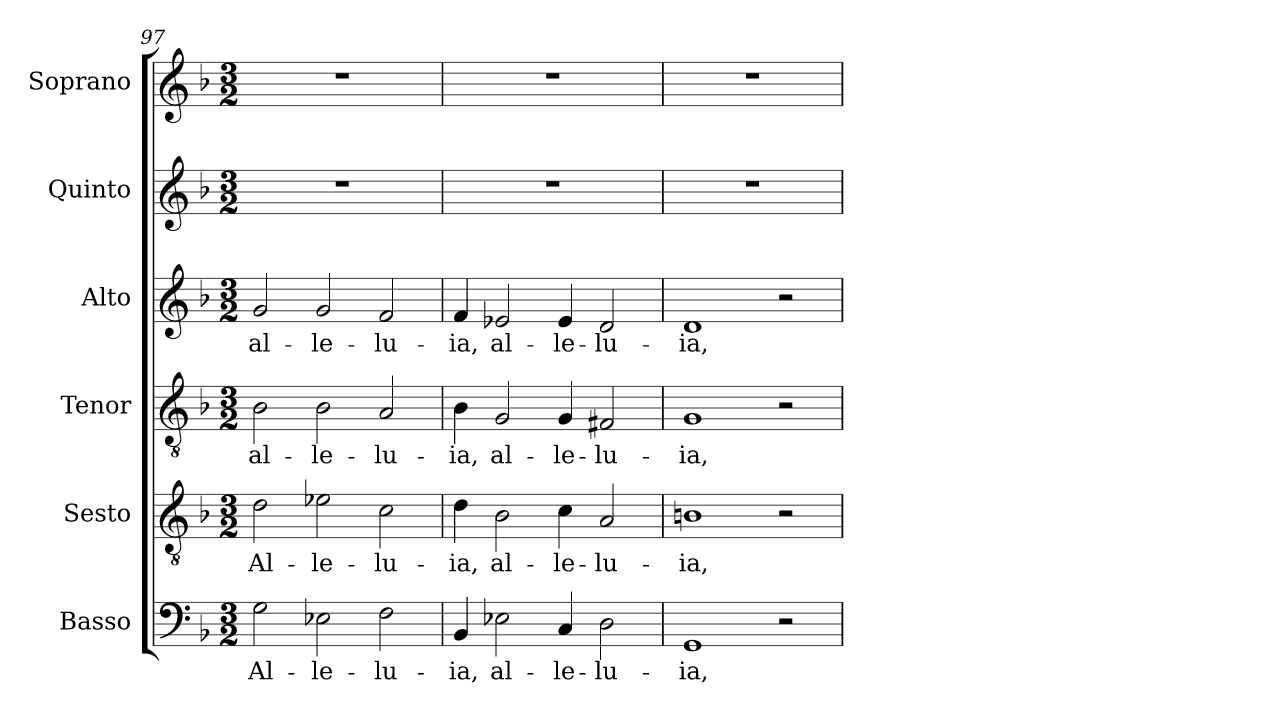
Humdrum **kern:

**kern	**text	**kern	**text	**kern	**text	**kern	**text	**kern	**kern
*part6	*part6	*part5	*part5	*part4	*part4	*part3	*part3	*part2	*part1
*staff6	*staff6	*staff5	*staff5	*staff4	*staff4	*staff3	*staff3	*staff2	*staff1
*I"Basso	*	*I"Sesto	*	*I"Tenor	*	*I"Alto	*	*I"Quinto	*I"Soprano
*I'B.	*	*I'Ss.	*	*I'T.	*	*I'A.	*	*I'Q.	*I'S.
!!LO:LB:g=z
*clefF4	*	*clefGv2	*	*clefGv2	*	*clefG2	*	*clefG2	*clefG2
*	*	*ITrd7c12	*	*ITrd7c12	*	*	*	*	*
*k[b-]	*	*k[b-]	*	*k[b-]	*	*k[b-]	*	*k[b-]	*k[b-]
*F:	*	*F:	*	*F:	*	*F:	*	*F:	*F:
*M3/2	*	*M3/2	*	*M3/2	*	*M3/2	*	*M3/2	*M3/2
=97	=97	=97	=97	=97	=97	=97	=97	=97	=97
!	!LO:LY:b:color=#000000	!	!	!	!	!	!	!	!
!	!	!	!LO:LY:b:color=#000000	!	!	!	!	!	!
!	!	!	!	!	!LO:LY:b:color=#000000	!	!	!	!
!	!	!	!	!	!	!	!LO:LY:b:color=#000000	!LO:N:vis=1	!LO:N:vis=1
2Gi\	Al-	2Di\	Al-	2BB-i\	al-	2gi/	al-	1.r	1.r
!	!LO:LY:b:color=#000000	!	!	!	!	!	!	!	!
!	!	!	!LO:LY:b:color=#000000	!	!	!	!	!	!
!	!	!	!	!	!LO:LY:b:color=#000000	!	!	!	!
!	!	!	!	!	!	!	!LO:LY:b:color=#000000	!	!
2E-Xi\	-le-	2E-Xi\	-le-	2BB-i\	-le-	2gi/	-le-	.	.
!	!LO:LY:b:color=#000000	!	!	!	!	!	!	!	!
!	!	!	!LO:LY:b:color=#000000	!	!	!	!	!	!
!	!	!	!	!	!LO:LY:b:color=#000000	!	!	!	!
!	!	!	!	!	!	!	!LO:LY:b:color=#000000	!	!
2Fi\	-lu-	2Ci\	-lu-	2AAi/	-lu-	2fi/	-lu-	.	.
=98	=98	=98	=98	=98	=98	=98	=98	=98	=98
!	!LO:LY:b:color=#000000	!	!	!	!	!	!	!	!
!	!	!	!LO:LY:b:color=#000000	!	!	!	!	!	!
!	!	!	!	!	!LO:LY:b:color=#000000	!	!	!	!
!	!	!	!	!	!	!	!LO:LY:b:color=#000000	!LO:N:vis=1	!LO:N:vis=1
4BB-i/	-ia,	4Di\	-ia,	4BB-i\	-ia,	4fi/	-ia,	1.r	1.r
!	!LO:LY:b:color=#000000	!	!	!	!	!	!	!	!
!	!	!	!LO:LY:b:color=#000000	!	!	!	!	!	!
!	!	!	!	!	!LO:LY:b:color=#000000	!	!	!	!
!	!	!	!	!	!	!	!LO:LY:b:color=#000000	!	!
2E-Xi\	al-	2BB-i\	al-	2GGi/	al-	2e-Xi/	al-	.	.
!	!LO:LY:b:color=#000000	!	!	!	!	!	!	!	!
!	!	!	!LO:LY:b:color=#000000	!	!	!	!	!	!
!	!	!	!	!	!LO:LY:b:color=#000000	!	!	!	!
!	!	!	!	!	!	!	!LO:LY:b:color=#000000	!	!
4Ci/	-le-	4Ci\	-le-	4GGi/	-le-	4e-i/	-le-	.	.
!	!LO:LY:b:color=#000000	!	!	!	!	!	!	!	!
!	!	!	!LO:LY:b:color=#000000	!	!	!	!	!	!
!	!	!	!	!	!LO:LY:b:color=#000000	!	!	!	!
!	!	!	!	!	!	!	!LO:LY:b:color=#000000	!	!
2Di\	-lu-	2AAi/	-lu-	2FF#Xi/	-lu-	2di/	-lu-	.	.
=99	=99	=99	=99	=99	=99	=99	=99	=99	=99
!	!LO:LY:b:color=#000000	!	!	!	!	!	!	!	!
!	!	!	!LO:LY:b:color=#000000	!	!	!	!	!	!
!	!	!	!	!	!LO:LY:b:color=#000000	!	!	!	!
!	!	!	!	!	!	!	!LO:LY:b:color=#000000	!LO:N:vis=1	!LO:N:vis=1
1GGi	-ia,	1BBni	-ia,	1GGi	-ia,	1di	-ia,	1.r	1.r
2r	.	2r	.	2r	.	2r	.	.	.
=	=	=	=	=	=	=	=	=	=
*-	*-	*-	*-	*-	*-	*-	*-	*-	*-
